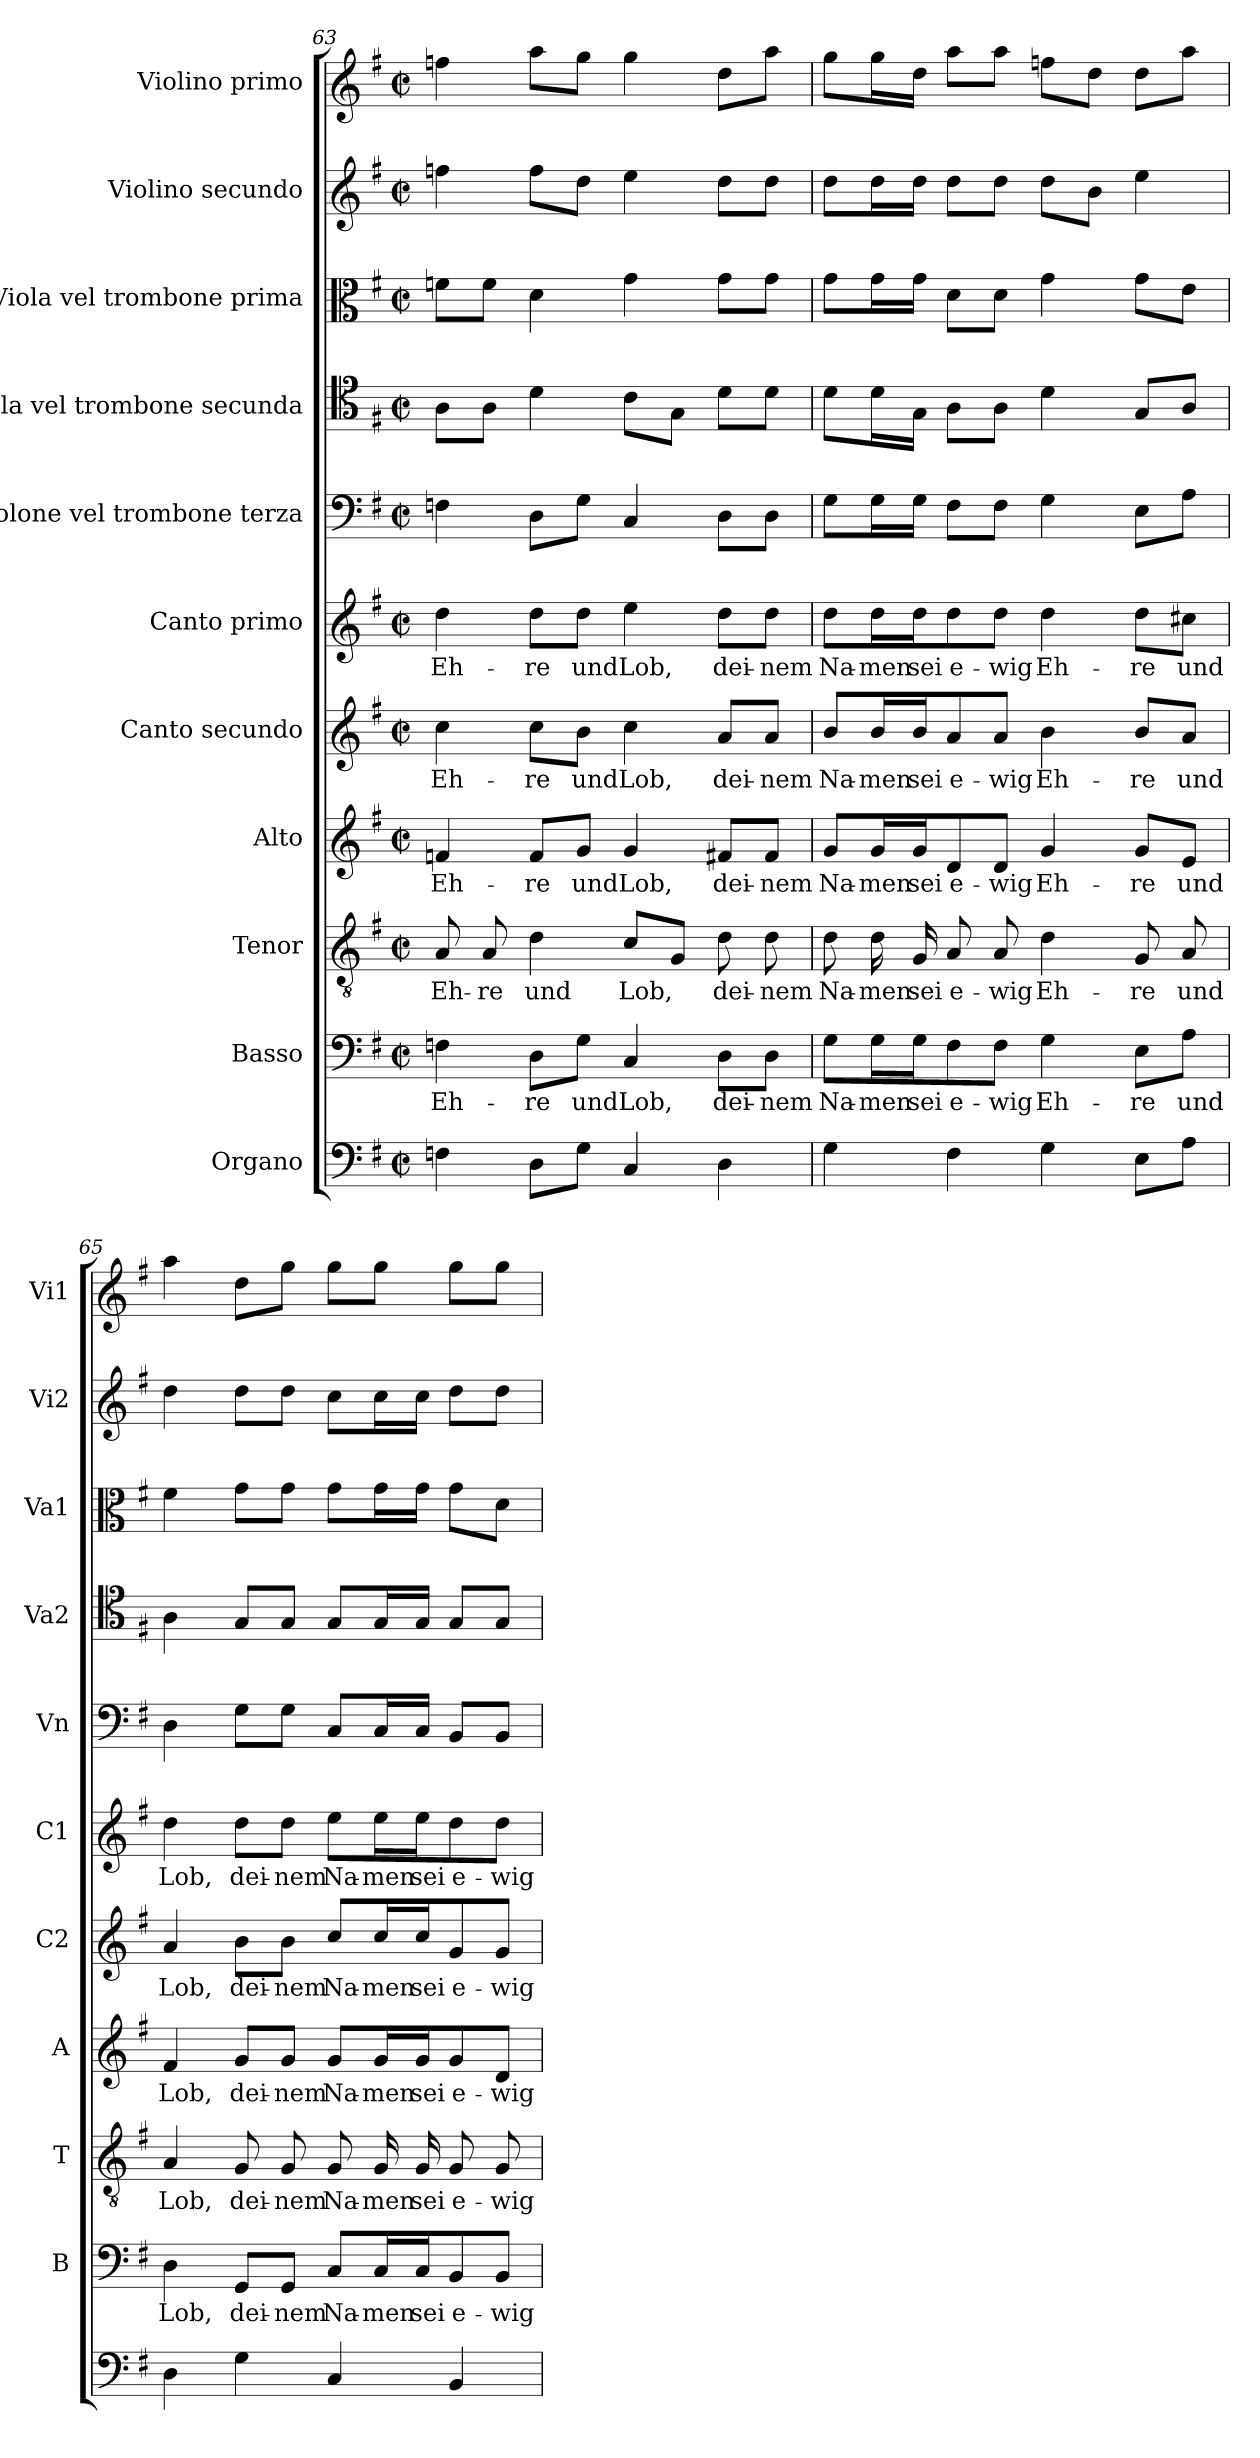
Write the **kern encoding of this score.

**kern	**kern	**text	**kern	**text	**kern	**text	**kern	**text	**kern	**text	**kern	**kern	**kern	**kern	**kern
*part11	*part10	*part10	*part9	*part9	*part8	*part8	*part7	*part7	*part6	*part6	*part5	*part4	*part3	*part2	*part1
*staff11	*staff10	*staff10	*staff9	*staff9	*staff8	*staff8	*staff7	*staff7	*staff6	*staff6	*staff5	*staff4	*staff3	*staff2	*staff1
*I"Organo	*I"Basso	*	*I"Tenor	*	*I"Alto	*	*I"Canto secundo	*	*I"Canto primo	*	*I"Violone vel trombone  terza	*I"Viola vel trombone secunda	*I"Viola vel trombone prima	*I"Violino secundo	*I"Violino primo
*	*I'B	*	*I'T	*	*I'A	*	*I'C2	*	*I'C1	*	*I'Vn	*I'Va2	*I'Va1	*I'Vi2	*I'Vi1
*clefF4	*clefF4	*	*clefGv2	*	*clefG2	*	*clefG2	*	*clefG2	*	*clefF4	*clefC4	*clefC3	*clefG2	*clefG2
*k[f#]	*k[f#]	*	*k[f#]	*	*k[f#]	*	*k[f#]	*	*k[f#]	*	*k[f#]	*k[f#]	*k[f#]	*k[f#]	*k[f#]
*G:	*G:	*	*G:	*	*G:	*	*G:	*	*G:	*	*G:	*G:	*G:	*G:	*G:
*M2/2	*M2/2	*	*M2/2	*	*M2/2	*	*M2/2	*	*M2/2	*	*M2/2	*M2/2	*M2/2	*M2/2	*M2/2
*met(c|)	*met(c|)	*	*met(c|)	*	*met(c|)	*	*met(c|)	*	*met(c|)	*	*met(c|)	*met(c|)	*met(c|)	*met(c|)	*met(c|)
=63	=63	=63	=63	=63	=63	=63	=63	=63	=63	=63	=63	=63	=63	=63	=63
!	!	!LO:LY:b	!	!	!	!	!	!	!	!	!	!	!	!	!
!	!	!	!	!LO:LY:b	!	!	!	!	!	!	!	!	!	!	!
!	!	!	!	!	!	!LO:LY:b	!	!	!	!	!	!	!	!	!
!	!	!	!	!	!	!	!	!LO:LY:b	!	!	!	!	!	!	!
!	!	!	!	!	!	!	!	!	!	!LO:LY:b	!	!	!	!	!
4Fn\	4Fn\	Eh-	8A/	Eh-	4fn/	Eh-	4cc\	Eh-	4dd\	Eh-	4Fn\	8A\L	8fn\L	4ffn\	4ffn\
!	!	!	!	!LO:LY:b	!	!	!	!	!	!	!	!	!	!	!
.	.	.	8A/	-re	.	.	.	.	.	.	.	8A\J	8f\J	.	.
!	!	!LO:LY:b	!	!	!	!	!	!	!	!	!	!	!	!	!
!	!	!	!	!LO:LY:b	!	!	!	!	!	!	!	!	!	!	!
!	!	!	!	!	!	!LO:LY:b	!	!	!	!	!	!	!	!	!
!	!	!	!	!	!	!	!	!LO:LY:b	!	!	!	!	!	!	!
!	!	!	!	!	!	!	!	!	!	!LO:LY:b	!	!	!	!	!
8D\L	8D\L	-re	4d\	und	8f/L	-re	8cc\L	-re	8dd\L	-re	8D\L	4d\	4d\	8ff\L	8aa\L
!	!	!LO:LY:b	!	!	!	!	!	!	!	!	!	!	!	!	!
!	!	!	!	!	!	!LO:LY:b	!	!	!	!	!	!	!	!	!
!	!	!	!	!	!	!	!	!LO:LY:b	!	!	!	!	!	!	!
!	!	!	!	!	!	!	!	!	!	!LO:LY:b	!	!	!	!	!
8G\J	8G\J	und	.	.	8g/J	und	8b\J	und	8dd\J	und	8G\J	.	.	8dd\J	8gg\J
!	!	!LO:LY:b	!	!	!	!	!	!	!	!	!	!	!	!	!
!	!	!	!	!LO:LY:b	!	!	!	!	!	!	!	!	!	!	!
!	!	!	!	!	!	!LO:LY:b	!	!	!	!	!	!	!	!	!
!	!	!	!	!	!	!	!	!LO:LY:b	!	!	!	!	!	!	!
!	!	!	!	!	!	!	!	!	!	!LO:LY:b	!	!	!	!	!
4C/	4C/	Lob,	8c/L	Lob,	4g/	Lob,	4cc\	Lob,	4ee\	Lob,	4C/	8c\L	4g\	4ee\	4gg\
.	.	.	8G/J	.	.	.	.	.	.	.	.	8G\J	.	.	.
!	!	!LO:LY:b	!	!	!	!	!	!	!	!	!	!	!	!	!
!	!	!	!	!LO:LY:b	!	!	!	!	!	!	!	!	!	!	!
!	!	!	!	!	!	!LO:LY:b	!	!	!	!	!	!	!	!	!
!	!	!	!	!	!	!	!	!LO:LY:b	!	!	!	!	!	!	!
!	!	!	!	!	!	!	!	!	!	!LO:LY:b	!	!	!	!	!
4D\	8D\L	dei-	8d\	dei-	8f#X/L	dei-	8a/L	dei-	8dd\L	dei-	8D\L	8d\L	8g\L	8dd\L	8dd\L
!	!	!LO:LY:b	!	!	!	!	!	!	!	!	!	!	!	!	!
!	!	!	!	!LO:LY:b	!	!	!	!	!	!	!	!	!	!	!
!	!	!	!	!	!	!LO:LY:b	!	!	!	!	!	!	!	!	!
!	!	!	!	!	!	!	!	!LO:LY:b	!	!	!	!	!	!	!
!	!	!	!	!	!	!	!	!	!	!LO:LY:b	!	!	!	!	!
.	8D\J	-nem	8d\	-nem	8f#/J	-nem	8a/J	-nem	8dd\J	-nem	8D\J	8d\J	8g\J	8dd\J	8aa\J
!!LO:LB:g=z
=64	=64	=64	=64	=64	=64	=64	=64	=64	=64	=64	=64	=64	=64	=64	=64
!	!	!LO:LY:b	!	!	!	!	!	!	!	!	!	!	!	!	!
!	!	!	!	!LO:LY:b	!	!	!	!	!	!	!	!	!	!	!
!	!	!	!	!	!	!LO:LY:b	!	!	!	!	!	!	!	!	!
!	!	!	!	!	!	!	!	!LO:LY:b	!	!	!	!	!	!	!
!	!	!	!	!	!	!	!	!	!	!LO:LY:b	!	!	!	!	!
4G\	8G\L	Na-	8d\	Na-	8g/L	Na-	8b/L	Na-	8dd\L	Na-	8G\L	8d\L	8g\L	8dd\L	8gg\L
!	!	!LO:LY:b	!	!	!	!	!	!	!	!	!	!	!	!	!
!	!	!	!	!LO:LY:b	!	!	!	!	!	!	!	!	!	!	!
!	!	!	!	!	!	!LO:LY:b	!	!	!	!	!	!	!	!	!
!	!	!	!	!	!	!	!	!LO:LY:b	!	!	!	!	!	!	!
!	!	!	!	!	!	!	!	!	!	!LO:LY:b	!	!	!	!	!
.	16G\L	-men	16d\	-men	16g/L	-men	16b/L	-men	16dd\L	-men	16G\L	16d\L	16g\L	16dd\L	16gg\L
!	!	!LO:LY:b	!	!	!	!	!	!	!	!	!	!	!	!	!
!	!	!	!	!LO:LY:b	!	!	!	!	!	!	!	!	!	!	!
!	!	!	!	!	!	!LO:LY:b	!	!	!	!	!	!	!	!	!
!	!	!	!	!	!	!	!	!LO:LY:b	!	!	!	!	!	!	!
!	!	!	!	!	!	!	!	!	!	!LO:LY:b	!	!	!	!	!
.	16G\J	sei	16G/	sei	16g/J	sei	16b/J	sei	16dd\J	sei	16G\JJ	16G\JJ	16g\JJ	16dd\JJ	16dd\JJ
!	!	!LO:LY:b	!	!	!	!	!	!	!	!	!	!	!	!	!
!	!	!	!	!LO:LY:b	!	!	!	!	!	!	!	!	!	!	!
!	!	!	!	!	!	!LO:LY:b	!	!	!	!	!	!	!	!	!
!	!	!	!	!	!	!	!	!LO:LY:b	!	!	!	!	!	!	!
!	!	!	!	!	!	!	!	!	!	!LO:LY:b	!	!	!	!	!
4F#\	8F#\	e-	8A/	e-	8d/	e-	8a/	e-	8dd\	e-	8F#\L	8A\L	8d\L	8dd\L	8aa\L
!	!	!LO:LY:b	!	!	!	!	!	!	!	!	!	!	!	!	!
!	!	!	!	!LO:LY:b	!	!	!	!	!	!	!	!	!	!	!
!	!	!	!	!	!	!LO:LY:b	!	!	!	!	!	!	!	!	!
!	!	!	!	!	!	!	!	!LO:LY:b	!	!	!	!	!	!	!
!	!	!	!	!	!	!	!	!	!	!LO:LY:b	!	!	!	!	!
.	8F#\J	-wig	8A/	-wig	8d/J	-wig	8a/J	-wig	8dd\J	-wig	8F#\J	8A\J	8d\J	8dd\J	8aa\J
!	!	!LO:LY:b	!	!	!	!	!	!	!	!	!	!	!	!	!
!	!	!	!	!LO:LY:b	!	!	!	!	!	!	!	!	!	!	!
!	!	!	!	!	!	!LO:LY:b	!	!	!	!	!	!	!	!	!
!	!	!	!	!	!	!	!	!LO:LY:b	!	!	!	!	!	!	!
!	!	!	!	!	!	!	!	!	!	!LO:LY:b	!	!	!	!	!
4G\	4G\	Eh-	4d\	Eh-	4g/	Eh-	4b\	Eh-	4dd\	Eh-	4G\	4d\	4g\	8dd\L	8ffn\L
.	.	.	.	.	.	.	.	.	.	.	.	.	.	8b\J	8dd\J
!	!	!LO:LY:b	!	!	!	!	!	!	!	!	!	!	!	!	!
!	!	!	!	!LO:LY:b	!	!	!	!	!	!	!	!	!	!	!
!	!	!	!	!	!	!LO:LY:b	!	!	!	!	!	!	!	!	!
!	!	!	!	!	!	!	!	!LO:LY:b	!	!	!	!	!	!	!
!	!	!	!	!	!	!	!	!	!	!LO:LY:b	!	!	!	!	!
8E\L	8E\L	-re	8G/	-re	8g/L	-re	8b/L	-re	8dd\L	-re	8E\L	8G/L	8g\L	4ee\	8dd\L
!	!	!LO:LY:b	!	!	!	!	!	!	!	!	!	!	!	!	!
!	!	!	!	!LO:LY:b	!	!	!	!	!	!	!	!	!	!	!
!	!	!	!	!	!	!LO:LY:b	!	!	!	!	!	!	!	!	!
!	!	!	!	!	!	!	!	!LO:LY:b	!	!	!	!	!	!	!
!	!	!	!	!	!	!	!	!	!	!LO:LY:b	!	!	!	!	!
8A\J	8A\J	und	8A/	und	8e/J	und	8a/J	und	8cc#X\J	und	8A\J	8A/J	8e\J	.	8aa\J
=65	=65	=65	=65	=65	=65	=65	=65	=65	=65	=65	=65	=65	=65	=65	=65
!	!	!LO:LY:b	!	!	!	!	!	!	!	!	!	!	!	!	!
!	!	!	!	!LO:LY:b	!	!	!	!	!	!	!	!	!	!	!
!	!	!	!	!	!	!LO:LY:b	!	!	!	!	!	!	!	!	!
!	!	!	!	!	!	!	!	!LO:LY:b	!	!	!	!	!	!	!
!	!	!	!	!	!	!	!	!	!	!LO:LY:b	!	!	!	!	!
4D\	4D\	Lob,	4A/	Lob,	4f#/	Lob,	4a/	Lob,	4dd\	Lob,	4D\	4A\	4f#\	4dd\	4aa\
!	!	!LO:LY:b	!	!	!	!	!	!	!	!	!	!	!	!	!
!	!	!	!	!LO:LY:b	!	!	!	!	!	!	!	!	!	!	!
!	!	!	!	!	!	!LO:LY:b	!	!	!	!	!	!	!	!	!
!	!	!	!	!	!	!	!	!LO:LY:b	!	!	!	!	!	!	!
!	!	!	!	!	!	!	!	!	!	!LO:LY:b	!	!	!	!	!
4G\	8GG/L	dei-	8G/	dei-	8g/L	dei-	8b\L	dei-	8dd\L	dei-	8G\L	8G/L	8g\L	8dd\L	8dd\L
!	!	!LO:LY:b	!	!	!	!	!	!	!	!	!	!	!	!	!
!	!	!	!	!LO:LY:b	!	!	!	!	!	!	!	!	!	!	!
!	!	!	!	!	!	!LO:LY:b	!	!	!	!	!	!	!	!	!
!	!	!	!	!	!	!	!	!LO:LY:b	!	!	!	!	!	!	!
!	!	!	!	!	!	!	!	!	!	!LO:LY:b	!	!	!	!	!
.	8GG/J	-nem	8G/	-nem	8g/J	-nem	8b\J	-nem	8dd\J	-nem	8G\J	8G/J	8g\J	8dd\J	8gg\J
!	!	!LO:LY:b	!	!	!	!	!	!	!	!	!	!	!	!	!
!	!	!	!	!LO:LY:b	!	!	!	!	!	!	!	!	!	!	!
!	!	!	!	!	!	!LO:LY:b	!	!	!	!	!	!	!	!	!
!	!	!	!	!	!	!	!	!LO:LY:b	!	!	!	!	!	!	!
!	!	!	!	!	!	!	!	!	!	!LO:LY:b	!	!	!	!	!
4C/	8C/L	Na-	8G/	Na-	8g/L	Na-	8cc/L	Na-	8ee\L	Na-	8C/L	8G/L	8g\L	8cc\L	8gg\L
!	!	!LO:LY:b	!	!	!	!	!	!	!	!	!	!	!	!	!
!	!	!	!	!LO:LY:b	!	!	!	!	!	!	!	!	!	!	!
!	!	!	!	!	!	!LO:LY:b	!	!	!	!	!	!	!	!	!
!	!	!	!	!	!	!	!	!LO:LY:b	!	!	!	!	!	!	!
!	!	!	!	!	!	!	!	!	!	!LO:LY:b	!	!	!	!	!
.	16C/L	-men	16G/	-men	16g/L	-men	16cc/L	-men	16ee\L	-men	16C/L	16G/L	16g\L	16cc\L	8gg\J
!	!	!LO:LY:b	!	!	!	!	!	!	!	!	!	!	!	!	!
!	!	!	!	!LO:LY:b	!	!	!	!	!	!	!	!	!	!	!
!	!	!	!	!	!	!LO:LY:b	!	!	!	!	!	!	!	!	!
!	!	!	!	!	!	!	!	!LO:LY:b	!	!	!	!	!	!	!
!	!	!	!	!	!	!	!	!	!	!LO:LY:b	!	!	!	!	!
.	16C/J	sei	16G/	sei	16g/J	sei	16cc/J	sei	16ee\J	sei	16C/JJ	16G/JJ	16g\JJ	16cc\JJ	.
!	!	!LO:LY:b	!	!	!	!	!	!	!	!	!	!	!	!	!
!	!	!	!	!LO:LY:b	!	!	!	!	!	!	!	!	!	!	!
!	!	!	!	!	!	!LO:LY:b	!	!	!	!	!	!	!	!	!
!	!	!	!	!	!	!	!	!LO:LY:b	!	!	!	!	!	!	!
!	!	!	!	!	!	!	!	!	!	!LO:LY:b	!	!	!	!	!
4BB/	8BB/	e-	8G/	e-	8g/	e-	8g/	e-	8dd\	e-	8BB/L	8G/L	8g\L	8dd\L	8gg\L
!	!	!LO:LY:b	!	!	!	!	!	!	!	!	!	!	!	!	!
!	!	!	!	!LO:LY:b	!	!	!	!	!	!	!	!	!	!	!
!	!	!	!	!	!	!LO:LY:b	!	!	!	!	!	!	!	!	!
!	!	!	!	!	!	!	!	!LO:LY:b	!	!	!	!	!	!	!
!	!	!	!	!	!	!	!	!	!	!LO:LY:b	!	!	!	!	!
.	8BB/J	-wig	8G/	-wig	8d/J	-wig	8g/J	-wig	8dd\J	-wig	8BB/J	8G/J	8d\J	8dd\J	8gg\J
=	=	=	=	=	=	=	=	=	=	=	=	=	=	=	=
*-	*-	*-	*-	*-	*-	*-	*-	*-	*-	*-	*-	*-	*-	*-	*-
